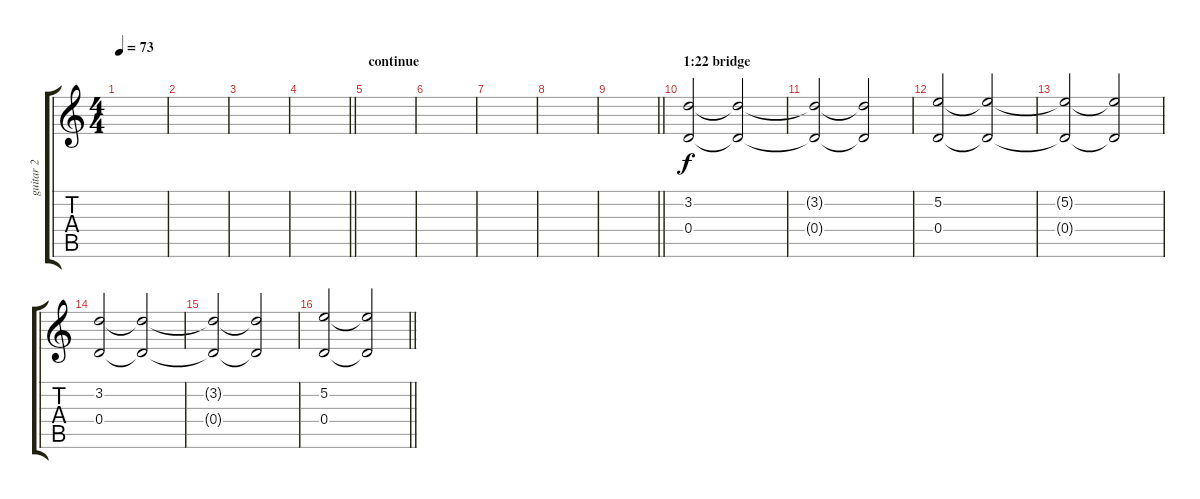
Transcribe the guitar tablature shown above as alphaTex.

\track ("guitar 2" "guitar 2") {instrument distortionguitar}
\staff {score tabs}
\tuning (E4 B3 G3 D3 A2 D2) {hide}
\ts (4 4)
\tempo 73
\clef g2
\ks c
|
|
|
\barLineRight lightlight
|
\section ("" "continue")
|
|
|
|
\barLineRight lightlight
|
\section ("" "1:22 bridge")
(3.2 0.4).2{volume 11} (3.2{t} 0.4{t}).2 |
(3.2{t} 0.4{t}).2{volume 6} (3.2{t} 0.4{t}).2 |
(5.2 0.4).2{volume 11} (5.2{t} 0.4{t}).2 |
(5.2{t} 0.4{t}).2{volume 6} (5.2{t} 0.4{t}).2 |
(3.2 0.4).2{volume 11} (3.2{t} 0.4{t}).2 |
(3.2{t} 0.4{t}).2{volume 6} (3.2{t} 0.4{t}).2 |
\barLineRight lightlight
(5.2 0.4).2{volume 13} (5.2{t} 0.4{t}).2
